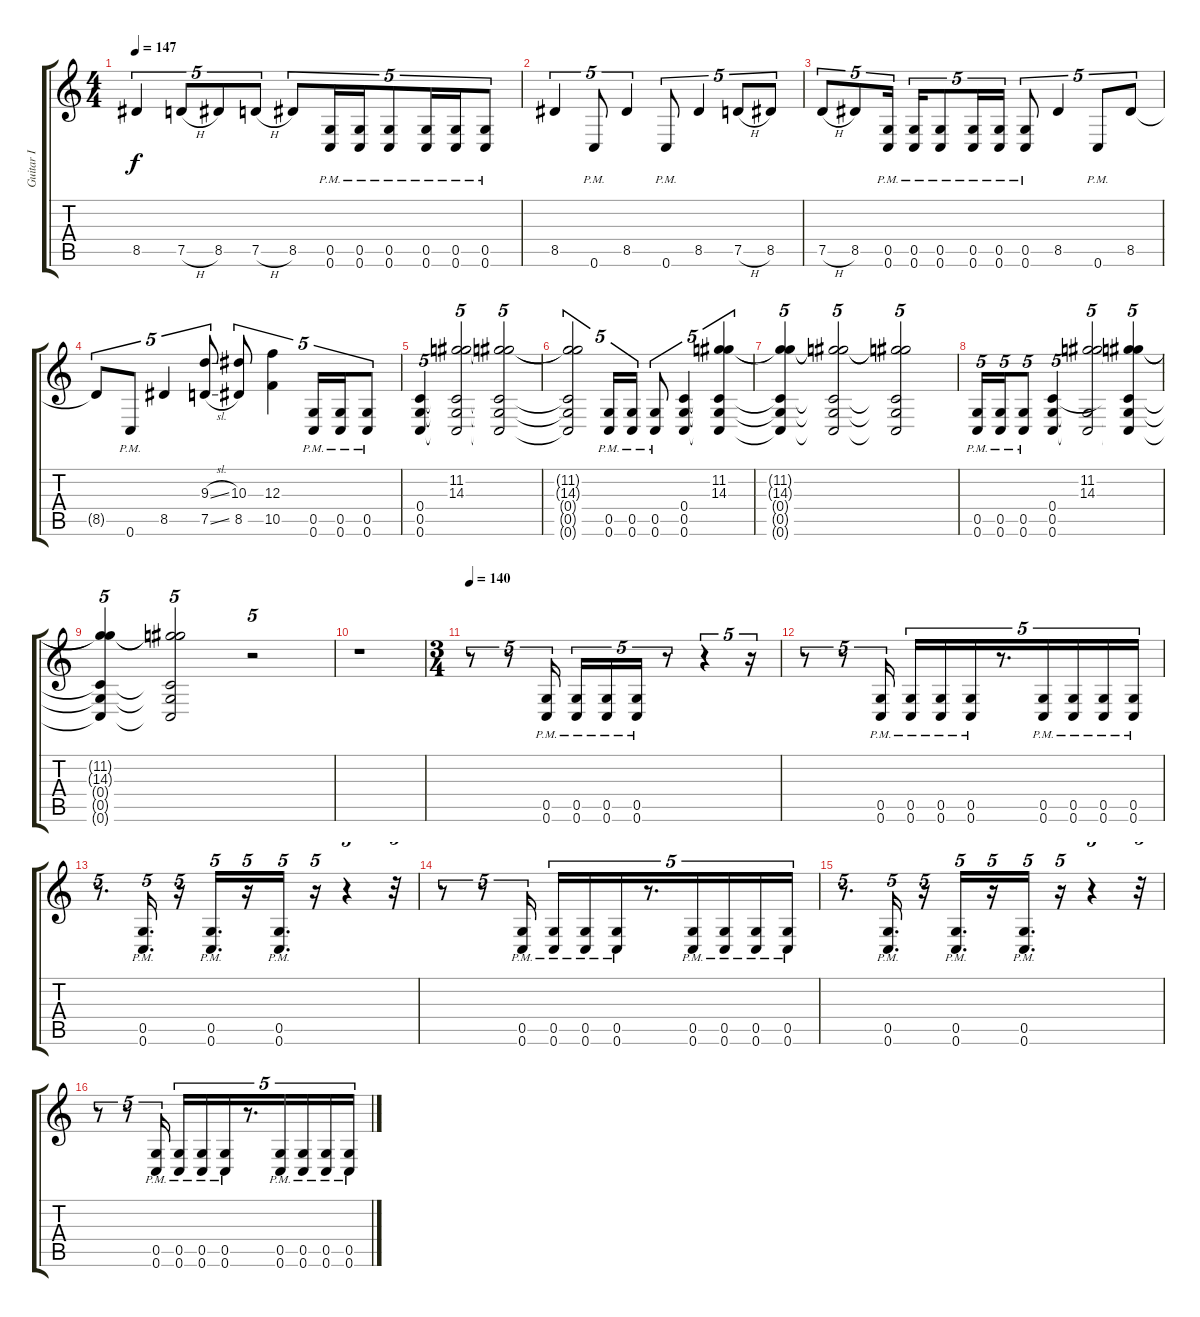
\track ("Guitar I" "Guitar I") {instrument distortionguitar}
\staff {score tabs}
\tuning (D4 A3 F3 C3 G2 C2) {hide}
\ts (4 4)
\tempo 147
\clef g2
\ks c
8.5.4{tu (5 4) dy f} 7.5{h}.8{tu (5 4)} 8.5.8{tu (5 4)} 7.5{h}.8{tu (5 4)} 8.5.8{tu (5 4)} (0.5{pm} 0.6{pm}).16{tu (5 4)} (0.5{pm} 0.6{pm}).16{tu (5 4)} (0.5{pm} 0.6{pm}).8{tu (5 4)} (0.5{pm} 0.6{pm}).16{tu (5 4)} (0.5{pm} 0.6{pm}).16{tu (5 4)} (0.5{pm} 0.6{pm}).8{tu (5 4)} |
8.5.4{tu (5 4)} 0.6{pm}.8{tu (5 4)} 8.5.4{tu (5 4)} 0.6{pm}.8{tu (5 4)} 8.5.4{tu (5 4)} 7.5{h}.8{tu (5 4)} 8.5.8{tu (5 4)} |
7.5{h}.8{tu (5 4)} 8.5.8{tu (5 4)} (0.5{pm} 0.6{pm}).16{tu (5 4)} (0.5{pm} 0.6{pm}).16{tu (5 4)} (0.5{pm} 0.6{pm}).8{tu (5 4)} (0.5{pm} 0.6{pm}).16{tu (5 4)} (0.5{pm} 0.6{pm}).16{tu (5 4)} (0.5{pm} 0.6{pm}).8{tu (5 4)} 8.5.4{tu (5 4)} 0.6{pm}.8{tu (5 4)} 8.5.8{tu (5 4)} |
8.5{t}.8{tu (5 4)} 0.6{pm}.8{tu (5 4)} 8.5.4{tu (5 4)} (9.3{sl} 7.5{sl}).8{tu (5 4)} (10.3 8.5).8{tu (5 4)} (12.3 10.5).4{tu (5 4)} (0.5{pm} 0.6{pm}).16{tu (5 4)} (0.5{pm} 0.6{pm}).16{tu (5 4)} (0.5{pm} 0.6{pm}).8{tu (5 4)} |
(0.4 0.5 0.6).4{tu (5 4)} (11.2 14.3 0.4{t} 0.5{t} 0.6{t}).2{tu (5 4)} (11.2{t} 14.3{t} 0.4{t} 0.5{t} 0.6{t}).2{tu (5 4)} |
(11.2{t} 14.3{t} 0.4{t} 0.5{t} 0.6{t}).2{tu (5 4)} (0.5{pm} 0.6{pm}).16{tu (5 4)} (0.5{pm} 0.6{pm}).16{tu (5 4)} (0.5{pm} 0.6{pm}).8{tu (5 4)} (0.4 0.5 0.6).4{tu (5 4)} (11.2 14.3 0.4{t} 0.5{t} 0.6{t}).4{tu (5 4)} |
(11.2{t} 14.3{t} 0.4{t} 0.5{t} 0.6{t}).4{tu (5 4)} (11.2{t} 14.3{t} 0.4{t} 0.5{t} 0.6{t}).2{tu (5 4)} (11.2{t} 14.3{t} 0.4{t} 0.5{t} 0.6{t}).2{tu (5 4)} |
(0.5{pm} 0.6{pm}).16{tu (5 4)} (0.5{pm} 0.6{pm}).16{tu (5 4)} (0.5{pm} 0.6{pm}).8{tu (5 4)} (0.4 0.5 0.6).4{tu (5 4)} (11.2 14.3 0.5{t} 0.6{t}).2{tu (5 4)} (11.2{t} 14.3{t} 0.4{t} 0.5{t} 0.6{t}).4{tu (5 4)} |
(11.2{t} 14.3{t} 0.4{t} 0.5{t} 0.6{t}).4{tu (5 4)} (11.2{t} 14.3{t} 0.4{t} 0.5{t} 0.6{t}).2{tu (5 4)} r.2{tu (5 4)} |
r.1 |
\ts (3 4)
\tempo 140
r.8{tu (5 4)} r.8{tu (5 4)} (0.5{pm} 0.6{pm}).16{tu (5 4)} (0.5{pm} 0.6{pm}).16{tu (5 4)} (0.5{pm} 0.6{pm}).16{tu (5 4)} (0.5{pm} 0.6{pm}).16{tu (5 4)} r.8{tu (5 4)} r.4{tu (5 4)} r.16{tu (5 4)} |
r.8{tu (5 4)} r.8{tu (5 4)} (0.5{pm} 0.6{pm}).16{tu (5 4)} (0.5{pm} 0.6{pm}).16{tu (5 4)} (0.5{pm} 0.6{pm}).16{tu (5 4)} (0.5{pm} 0.6{pm}).16{tu (5 4)} r.8{d tu (5 4)} (0.5{pm} 0.6{pm}).16{tu (5 4)} (0.5{pm} 0.6{pm}).16{tu (5 4)} (0.5{pm} 0.6{pm}).16{tu (5 4)} (0.5{pm} 0.6{pm}).16{tu (5 4)} |
r.8{d tu (5 4)} (0.5{pm} 0.6{pm}).16{d tu (5 4)} r.16{tu (5 4)} (0.5{pm} 0.6{pm}).16{d tu (5 4)} r.16{tu (5 4)} (0.5{pm} 0.6{pm}).16{d tu (5 4)} r.16{tu (5 4)} r.4{tu (5 4)} r.32{tu (5 4)} |
r.8{tu (5 4)} r.8{tu (5 4)} (0.5{pm} 0.6{pm}).16{tu (5 4)} (0.5{pm} 0.6{pm}).16{tu (5 4)} (0.5{pm} 0.6{pm}).16{tu (5 4)} (0.5{pm} 0.6{pm}).16{tu (5 4)} r.8{d tu (5 4)} (0.5{pm} 0.6{pm}).16{tu (5 4)} (0.5{pm} 0.6{pm}).16{tu (5 4)} (0.5{pm} 0.6{pm}).16{tu (5 4)} (0.5{pm} 0.6{pm}).16{tu (5 4)} |
r.8{d tu (5 4)} (0.5{pm} 0.6{pm}).16{d tu (5 4)} r.16{tu (5 4)} (0.5{pm} 0.6{pm}).16{d tu (5 4)} r.16{tu (5 4)} (0.5{pm} 0.6{pm}).16{d tu (5 4)} r.16{tu (5 4)} r.4{tu (5 4)} r.32{tu (5 4)} |
r.8{tu (5 4)} r.8{tu (5 4)} (0.5{pm} 0.6{pm}).16{tu (5 4)} (0.5{pm} 0.6{pm}).16{tu (5 4)} (0.5{pm} 0.6{pm}).16{tu (5 4)} (0.5{pm} 0.6{pm}).16{tu (5 4)} r.8{d tu (5 4)} (0.5{pm} 0.6{pm}).16{tu (5 4)} (0.5{pm} 0.6{pm}).16{tu (5 4)} (0.5{pm} 0.6{pm}).16{tu (5 4)} (0.5{pm} 0.6{pm}).16{tu (5 4)}
